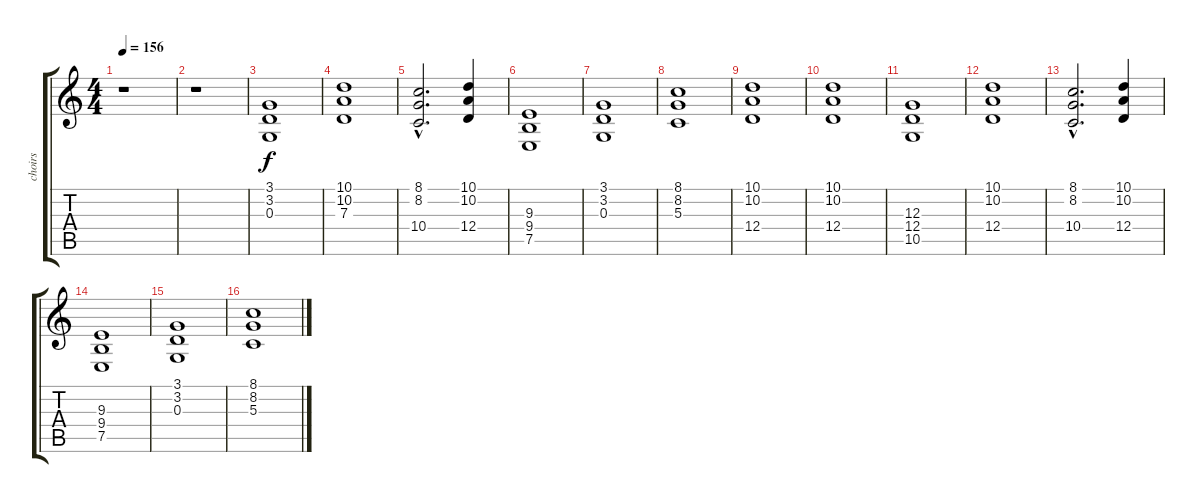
\track ("choirs" "choirs") {instrument choiraahs}
\staff {score tabs}
\tuning (E4 B3 G3 D3 A2 E2) {hide}
\ts (4 4)
\tempo 156
\clef g2
\ks c
r.1{dy f} |
r.1 |
(3.1 3.2 0.3).1 |
(10.1 10.2 7.3).1 |
(8.1{hac} 8.2{hac} 10.4{hac}).2{d} (10.1 10.2 12.4).4 |
(9.3 9.4 7.5).1 |
(3.1 3.2 0.3).1 |
(8.1 8.2 5.3).1 |
(10.1 10.2 12.4).1 |
(10.1 10.2 12.4).1 |
(12.3 12.4 10.5).1 |
(10.1 10.2 12.4).1 |
(8.1{hac} 8.2{hac} 10.4{hac}).2{d} (10.1 10.2 12.4).4 |
(9.3 9.4 7.5).1 |
(3.1 3.2 0.3).1 |
(8.1 8.2 5.3).1
